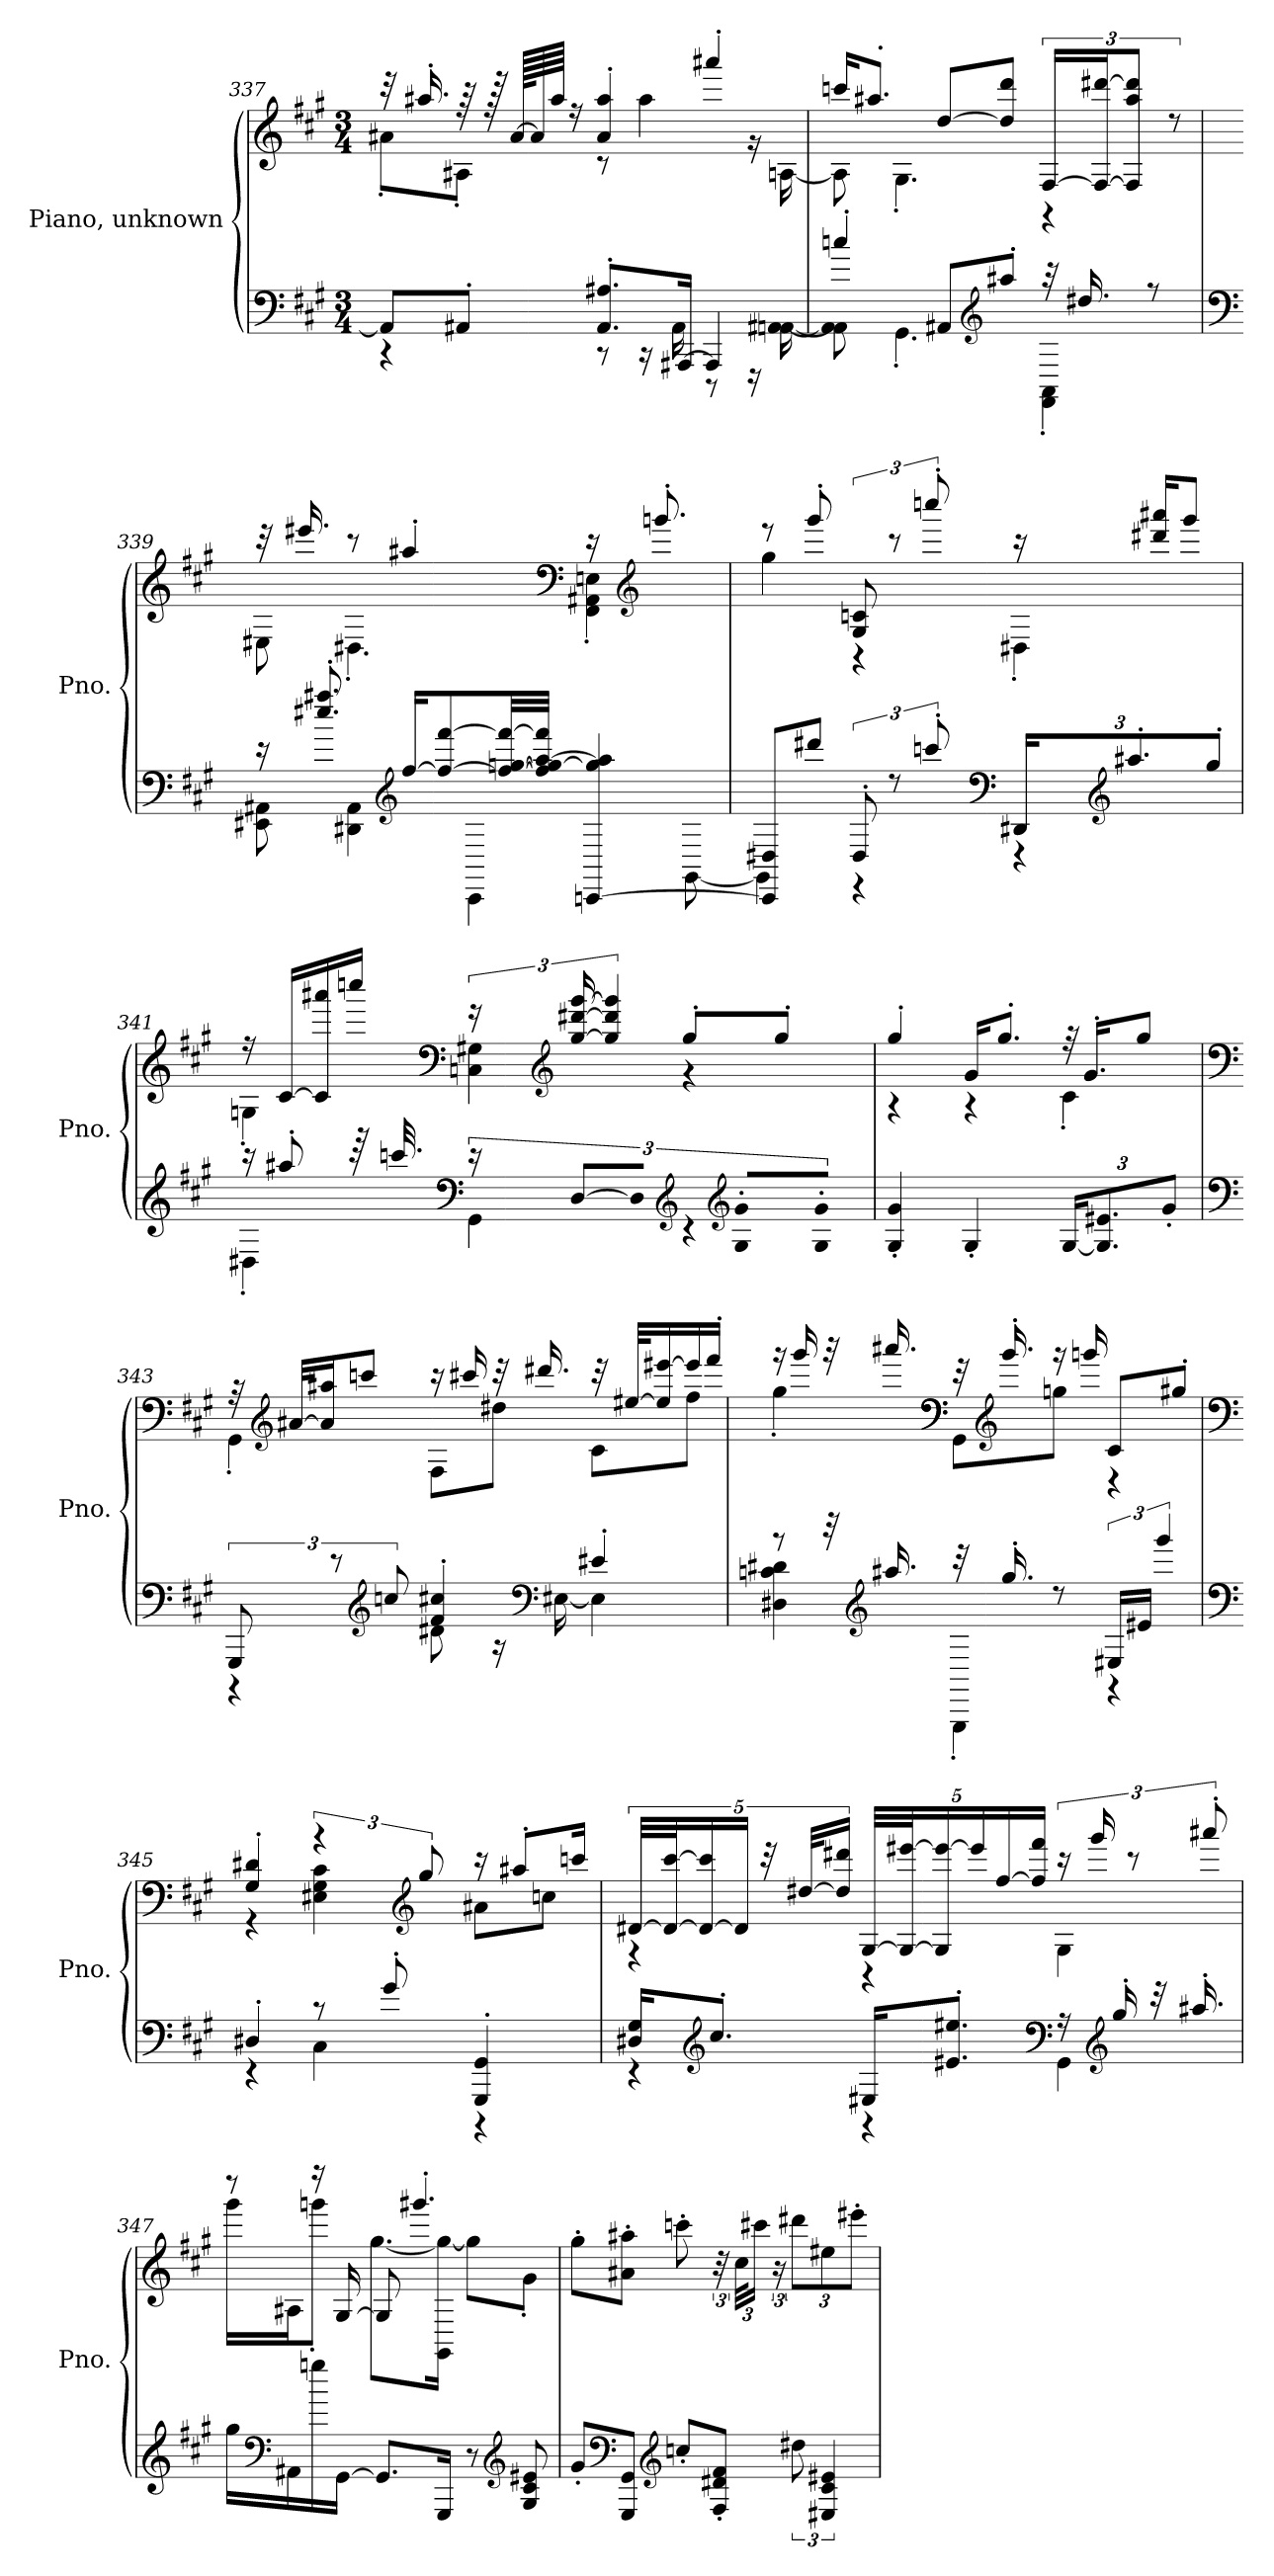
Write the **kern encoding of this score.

**kern	**kern
*part1	*part1
*staff2	*staff1
*I"Piano, unknown	*
*I'Pno.	*
!!LO:LB:g=z
*clefF4	*clefG2
*k[f#c#g#]	*k[f#c#g#]
*M3/4	*M3/4
=337	=337
*^	*^
8AA#/L]	4r	32r	8a#X'\L
.	.	16.aa#X'/	.
8AA#X'/J	.	64r	8A#X'\J
.	.	128r	.
.	.	[128a#/KLLLL	.
.	.	64a#/]	.
.	.	64aa#/JJJJ	.
.	.	16r	.
8.AA#/' 8.A#X/'L	8r	4a#/' 4aa#/'	8r
.	16r	.	4aa#\
[16AAA#X/Jk	16AA#\	.	.
4AAA#/]	8r	4aaa#X'/	.
.	16r	.	16r
.	[16AAn\ [16AA#X\	.	[16An\
=338	=338	=338	=338
4ccn'/	8AA\] 8AA#\]	16cccn/KL	8A\]
.	.	8.aa#X'/J	.
.	4.GG#'\	.	4.G#'\
8AA#X/L	.	[8dd/L	.
*clefG2	*	*	*
8aa#X'/J	.	8dd/] 8ddd/J	.
32r	4FF#\' 4AA#\'	[24F#/LL	4r
16.dd#X/	.	.	.
.	.	24F#/_ [24ddd#X/J	.
.	.	12F#/] 12aa#/ 12ddd#/]J	.
8r	.	.	.
.	.	12r	.
!!LO:LB:g=z	!!
=339	=339	=339	=339
*clefF4	*	*	*
16r	8EE#X\ 8AA#X\	32r	8E#X\
.	.	16.eee#X/	.
8.ee#X/' 8.aa#X/'	.	.	.
.	4DD#X\ 4AA#\	8r	4.D#X'\
*clefG2	*	*	*
[16ff#/KL	.	4aa#X'/	.
8ff#/_ [8fff#/	.	.	.
.	4CC#\	.	.
32ff#/_ [32ggn/ 32fff#/_LL	.	.	.
32ff#/] 32gg/_ [32aa#/ 32fff#/]JJJ	.	.	.
*	*	*clefF4	*
[4CCn/ 4gg/] 4aa#/]	.	16r	4FF#\' 4AA#X\' 4En\'
*	*	*clefG2	*
.	.	8.gggn'/	.
.	[8GG#\	.	.
!!LO:LB:g=z	!!
=340	=340	=340	=340
8CC/] 8D#X/L	4GG#\]	8r	4gg#\
8ddd#X/J	.	8ggg#'/	.
12D#'/	4r	12G#/ 12cn/	4r
12r	.	12r	.
12cccn'/	.	12ccccn'/	.
*clefF4	*	*	*
*Xbrackettup	*	*	*
24DD#X/KL	4r	16r	4D#X'\
*clefG2	*	*	*
12.aa#X'/	.	.	.
.	.	16ddd#X/ 16aaa#X/KL	.
.	.	8ggg#/J	.
12gg#'/J	.	.	.
=341	=341	=341	=341
16r	4D#X'\	16r	4Gn'\
8aa#X'/	.	[16c#/LL	.
.	.	16c#/] 16aaa#X/	.
64r	.	16ccccn/JJ	.
32.cccn/	.	.	.
*clefF4	*	*clefF4	*
*brackettup	*	*	*
24r	4GG#\	24r	4Cn\ 4G#X\
*	*	*clefG2	*
[12D#/L	.	[24gg#/ [24ddd#X/ [24ggg#/	.
.	.	6gg#/] 6ddd#/] 6ggg#/]	.
8D#/J]	.	.	.
*clefG2	*	*	*
8G#/' 8g#/'L	4r	8gg#'/L	4r
8G#/' 8g#/'J	.	8gg#'/J	.
*v	*v	*	*
!!LO:LB:g=z	!!
=342	=342	=342
4G#/' 4g#/'	4gg#'/	4r
4G#'/	16g#/KL	4r
.	8.gg#'/J	.
*Xbrackettup	*	*
[24G#/KL	32r	4c#'\
.	16.g#'/KL	.
12.G#/] 12.e#X/	.	.
.	8gg#/J	.
12g#'/J	.	.
=343	=343	=343
*clefF4	*clefF4	*
*brackettup	*	*
*^	*	*
12GGG#/	4r	32r	4GG#'\
*	*	*clefG2	*
.	.	[32a#X/KLL	.
.	.	16a#/] 16aa#X/J	.
12r	.	.	.
.	.	8cccn/J	.
*clefG2	*	*	*
12ccn/	.	.	.
4f#/' 4cc#X/'	8d#X\	16r	8F#\L
.	.	16ccc#X/	.
.	16r	32r	8dd#X\J
.	.	16.ddd#X/	.
*clefF4	*	*	*
.	[16E#X\	.	.
4e#X'/	4E#\]	32r	8c#\L
.	.	[32ee#X/KLL	.
.	.	16ee#/] [16eee#X/	.
.	.	16eee#/]	8ff#\J
.	.	16fff#'/JJ	.
!!LO:LB:g=z	!!
=344	=344	=344	=344
8r	4D#X\ 4cn\ 4d#X\	16r	4gg#'\
.	.	16ggg#/	.
32r	.	32r	.
*clefG2	*	*	*
16.aa#X/	.	16.aaa#X/	.
*	*	*clefF4	*
32r	4GGG#'\	32r	8GG#\L
*	*	*clefG2	*
16.gg#'/	.	16.ggg#'/	.
8r	.	16r	8ggn\J
.	.	16gggn/	.
24E#X/LL	4r	8c#/L	4r
24e#X/JJ	.	.	.
6ggg#/	.	.	.
.	.	8gg#X'/J	.
=345	=345	=345	=345
*clefF4	*	*clefF4	*
4D#X'/	4r	4G#/' 4d#X/'	4r
8r	4C#\	6r	4E#X\ 4G#\ 4c#\
8g#'/	.	.	.
*	*	*clefG2	*
.	.	12gg#/	.
4GGG#/' 4GG#/'	4r	16r	8a#X\L
.	.	8aa#X'/L	.
.	.	.	8ccn\J
.	.	16cccn/Jk	.
!!LO:PB:g=z	!!
=346	=346	=346	=346
16D#X/ 16G#/KL	4r	[40d#X/LLL	4r
.	.	40d#/_ [40ccc#/J	.
.	.	20d#/_ 20ccc#/]	.
*clefG2	*	*	*
8.cc#'/J	.	.	.
.	.	20d#/JJ]	.
.	.	40r	.
.	.	[40dd#X/KLL	.
.	.	20dd#/] 20ddd#X/JJ	.
*	*	*Xbrackettup	*
16E#X/KL	4r	[40G#/LLL	4r
.	.	40G#/_ [40eee#X/J	.
.	.	20G#/] 20eee#/_	.
8.e#X/' 8.ee#X/'J	.	.	.
.	.	20eee#/]	.
.	.	[20ff#/	.
.	.	20ff#/] 20fff#/JJ	.
*clefF4	*	*	*
*	*	*brackettup	*
16r	4GG#\	24r	4G#\
.	.	24ggg#/	.
*clefG2	*	*	*
16gg#'/	.	.	.
.	.	12r	.
32r	.	.	.
16.aa#X'/	.	.	.
.	.	12aaa#X'/	.
*v	*v	*	*
!!LO:LB:g=z	!!
=347	=347	=347
16gg#\LL	8r	16ggg#\LL
*clefF4	*	*
16AA#X\	.	16A#X\J
16ggn\	16r	8gggn'\J
[16GG#\JJ	[16G#/	.
8.GG#/L]	8G#/]	[8.gg#\L
.	4.ggg#X'/	.
16GGG#/Jk	.	16GG#\ 16gg#\_Jk
8r	.	8gg#\L]
*clefG2	*	*
8G#/ 8c#/ 8e#X/	.	8g#'\J
*	*v	*v
=348	=348
8g#'/L	8gg#'\L
*clefF4	*
8GGG#/ 8GG#/J	8a#X\' 8aa#X\'J
*clefG2	*
8ccn'/L	8cccn'\
8F#/' 8d#X/' 8f#/'J	48r
.	48cc#\KLL
.	24ccc#X\JJ
.	24r
*	*Xbrackettup
12dd#X\	12ddd#X\L
6E#X/ 6c#/ 6e#X/	12ee#X\
.	12eee#X'\J
=	=
*-	*-
